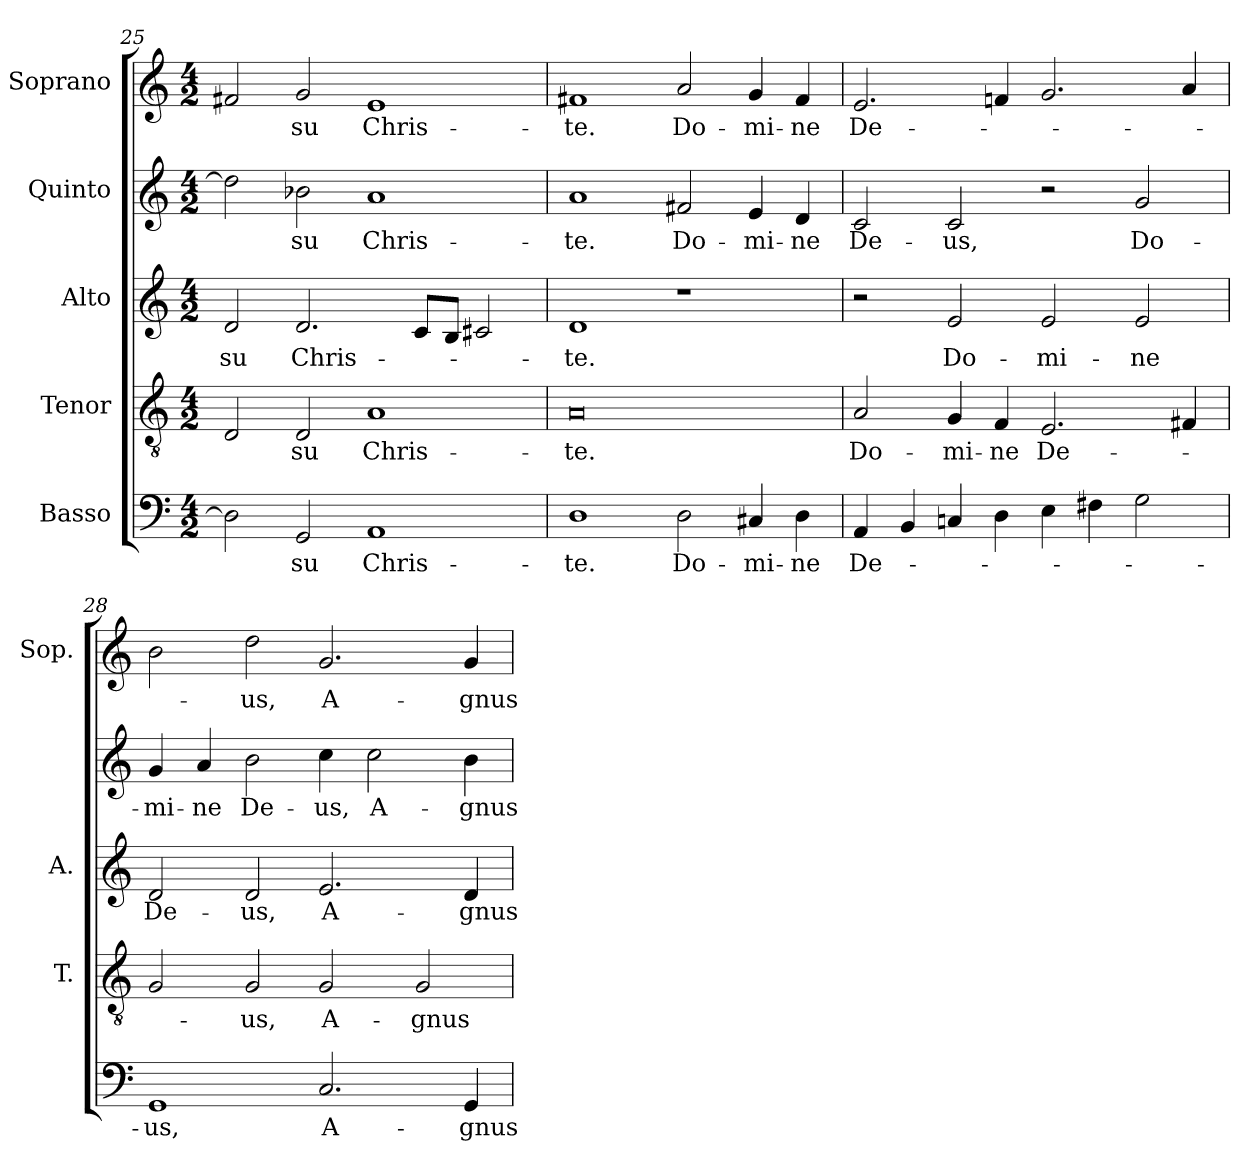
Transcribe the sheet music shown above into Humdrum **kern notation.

**kern	**text	**kern	**text	**kern	**text	**kern	**text	**kern	**text
*part5	*part5	*part4	*part4	*part3	*part3	*part2	*part2	*part1	*part1
*staff5	*staff5	*staff4	*staff4	*staff3	*staff3	*staff2	*staff2	*staff1	*staff1
*I"Basso	*	*I"Tenor	*	*I"Alto	*	*I"Quinto	*	*I"Soprano	*
*	*	*I'T.	*	*I'A.	*	*	*	*I'Sop.	*
*clefF4	*	*clefGv2	*	*clefG2	*	*clefG2	*	*clefG2	*
*	*	*ITrd7c12	*	*	*	*	*	*	*
*k[]	*	*k[]	*	*k[]	*	*k[]	*	*k[]	*
*C:	*	*C:	*	*C:	*	*C:	*	*C:	*
*M4/2	*	*M4/2	*	*M4/2	*	*M4/2	*	*M4/2	*
=25	=25	=25	=25	=25	=25	=25	=25	=25	=25
!	!	!	!	!	!LO:LY:b:color=#000000	!	!	!	!
2Di\]	.	2DDi/	.	2di/	-su	2ddi\]	.	2f#Xi/	.
!	!LO:LY:b:color=#000000	!	!	!	!	!	!	!	!
!	!	!	!LO:LY:b:color=#000000	!	!	!	!	!	!
!	!	!	!	!	!LO:LY:b:color=#000000	!	!	!	!
!	!	!	!	!	!	!	!LO:LY:b:color=#000000	!	!
!	!	!	!	!	!	!	!	!	!LO:LY:b:color=#000000
2GGi/	-su	2DDi/	-su	2.di/	Chris-	2b-Xi\	-su	2gi/	-su
!	!LO:LY:b:color=#000000	!	!	!	!	!	!	!	!
!	!	!	!LO:LY:b:color=#000000	!	!	!	!	!	!
!	!	!	!	!	!	!	!LO:LY:b:color=#000000	!	!
!	!	!	!	!	!	!	!	!	!LO:LY:b:color=#000000
1AAi	Chris-	1AAi	Chris-	.	.	1ai	Chris-	1ei	Chris-
.	.	.	.	8ci/L	.	.	.	.	.
.	.	.	.	8Bi/J	.	.	.	.	.
.	.	.	.	2c#Xi/	.	.	.	.	.
=26	=26	=26	=26	=26	=26	=26	=26	=26	=26
!	!LO:LY:b:color=#000000	!	!	!	!	!	!	!	!
!	!	!	!LO:LY:b:color=#000000	!	!	!	!	!	!
!	!	!	!	!	!LO:LY:b:color=#000000	!	!	!	!
!	!	!	!	!	!	!	!LO:LY:b:color=#000000	!	!
!	!	!	!	!	!	!	!	!	!LO:LY:b:color=#000000
1Di	-te.	0AAi	-te.	1di	-te.	1ai	-te.	1f#Xi	-te.
!	!LO:LY:b:color=#000000	!	!	!	!	!	!	!	!
!	!	!	!	!	!	!	!LO:LY:b:color=#000000	!	!
!	!	!	!	!	!	!	!	!	!LO:LY:b:color=#000000
2Di\	Do-	.	.	1r	.	2f#Xi/	Do-	2ai/	Do-
!	!LO:LY:b:color=#000000	!	!	!	!	!	!	!	!
!	!	!	!	!	!	!	!LO:LY:b:color=#000000	!	!
!	!	!	!	!	!	!	!	!	!LO:LY:b:color=#000000
4C#Xi/	-mi-	.	.	.	.	4ei/	-mi-	4gi/	-mi-
!	!LO:LY:b:color=#000000	!	!	!	!	!	!	!	!
!	!	!	!	!	!	!	!LO:LY:b:color=#000000	!	!
!	!	!	!	!	!	!	!	!	!LO:LY:b:color=#000000
4Di\	-ne	.	.	.	.	4di/	-ne	4f#i/	-ne
=27	=27	=27	=27	=27	=27	=27	=27	=27	=27
!	!LO:LY:b:color=#000000	!	!	!	!	!	!	!	!
!	!	!	!LO:LY:b:color=#000000	!	!	!	!	!	!
!	!	!	!	!	!	!	!LO:LY:b:color=#000000	!	!
!	!	!	!	!	!	!	!	!	!LO:LY:b:color=#000000
4AAi/	De-	2AAi/	Do-	2r	.	2ci/	De-	2.ei/	De-
4BBi/	.	.	.	.	.	.	.	.	.
!	!	!	!LO:LY:b:color=#000000	!	!	!	!	!	!
!	!	!	!	!	!LO:LY:b:color=#000000	!	!	!	!
!	!	!	!	!	!	!	!LO:LY:b:color=#000000	!	!
4Cni/	.	4GGi/	-mi-	2ei/	Do-	2ci/	-us,	.	.
!	!	!	!LO:LY:b:color=#000000	!	!	!	!	!	!
4Di\	.	4FFi/	-ne	.	.	.	.	4fni/	.
!	!	!	!LO:LY:b:color=#000000	!	!	!	!	!	!
!	!	!	!	!	!LO:LY:b:color=#000000	!	!	!	!
4Ei\	.	2.EEi/	De-	2ei/	-mi-	2r	.	2.gi/	.
4F#Xi\	.	.	.	.	.	.	.	.	.
!	!	!	!	!	!LO:LY:b:color=#000000	!	!	!	!
!	!	!	!	!	!	!	!LO:LY:b:color=#000000	!	!
2Gi\	.	.	.	2ei/	-ne	2gi/	Do-	.	.
.	.	4FF#Xi/	.	.	.	.	.	4ai/	.
!!LO:LB:g=z
=28	=28	=28	=28	=28	=28	=28	=28	=28	=28
!	!LO:LY:b:color=#000000	!	!	!	!	!	!	!	!
!	!	!	!	!	!LO:LY:b:color=#000000	!	!	!	!
!	!	!	!	!	!	!	!LO:LY:b:color=#000000	!	!
1GGi	-us,	2GGi/	.	2di/	De-	4gi/	-mi-	2bi\	.
!	!	!	!	!	!	!	!LO:LY:b:color=#000000	!	!
.	.	.	.	.	.	4ai/	-ne	.	.
!	!	!	!LO:LY:b:color=#000000	!	!	!	!	!	!
!	!	!	!	!	!LO:LY:b:color=#000000	!	!	!	!
!	!	!	!	!	!	!	!LO:LY:b:color=#000000	!	!
!	!	!	!	!	!	!	!	!	!LO:LY:b:color=#000000
.	.	2GGi/	-us,	2di/	-us,	2bi\	De-	2ddi\	-us,
!	!LO:LY:b:color=#000000	!	!	!	!	!	!	!	!
!	!	!	!LO:LY:b:color=#000000	!	!	!	!	!	!
!	!	!	!	!	!LO:LY:b:color=#000000	!	!	!	!
!	!	!	!	!	!	!	!LO:LY:b:color=#000000	!	!
!	!	!	!	!	!	!	!	!	!LO:LY:b:color=#000000
2.Ci/	A-	2GGi/	A-	2.ei/	A-	4cci\	-us,	2.gi/	A-
!	!	!	!	!	!	!	!LO:LY:b:color=#000000	!	!
.	.	.	.	.	.	2cci\	A-	.	.
!	!	!	!LO:LY:b:color=#000000	!	!	!	!	!	!
.	.	2GGi/	-gnus	.	.	.	.	.	.
!	!LO:LY:b:color=#000000	!	!	!	!	!	!	!	!
!	!	!	!	!	!LO:LY:b:color=#000000	!	!	!	!
!	!	!	!	!	!	!	!LO:LY:b:color=#000000	!	!
!	!	!	!	!	!	!	!	!	!LO:LY:b:color=#000000
4GGi/	-gnus	.	.	4di/	-gnus	4bi\	-gnus	4gi/	-gnus
=	=	=	=	=	=	=	=	=	=
*-	*-	*-	*-	*-	*-	*-	*-	*-	*-
